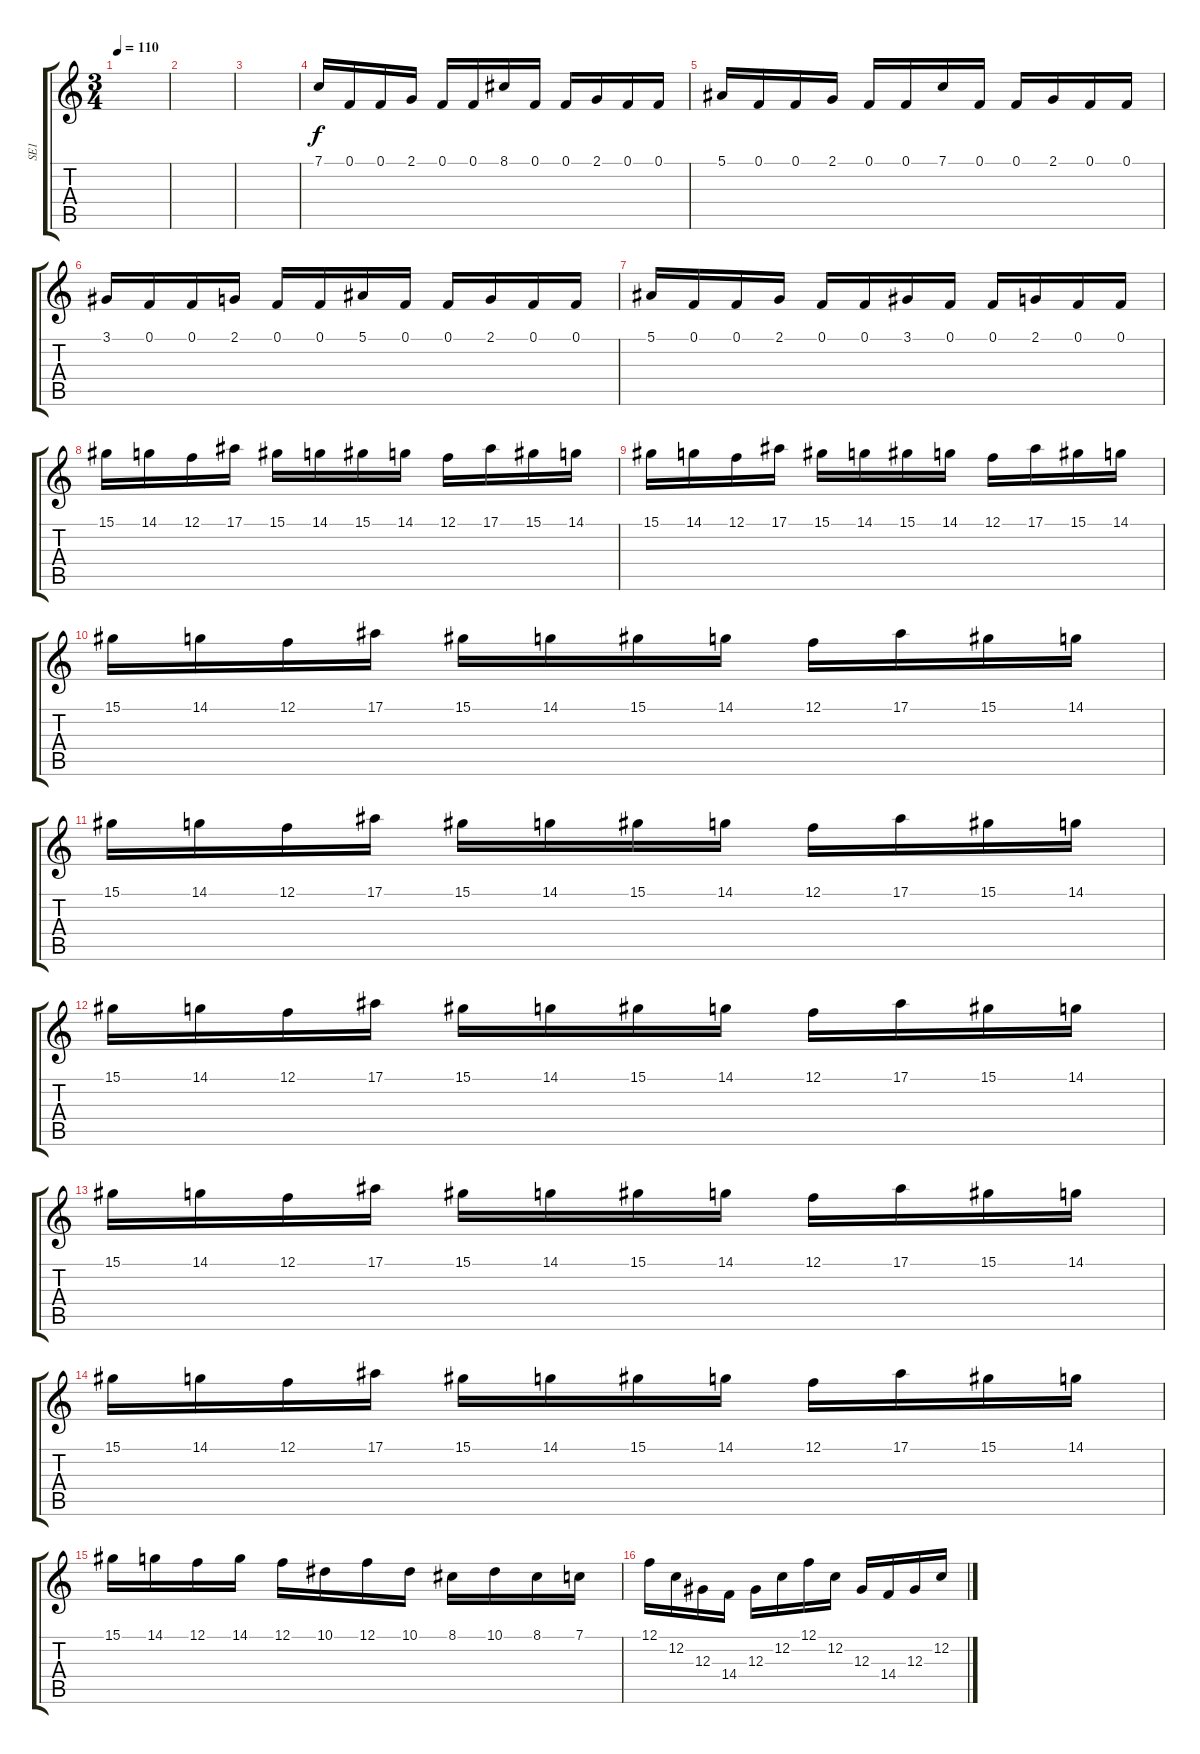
\track ("SE1" "SE1") {instrument stringensemble1}
\staff {score tabs}
\tuning (F4 C4 Ab3 Eb3 Bb2 F2) {hide}
\ts (3 4)
\tempo 110
\clef g2
\ks c
|
|
|
7.1.16 0.1.16 0.1.16 2.1.16 0.1.16 0.1.16 8.1.16 0.1.16 0.1.16 2.1.16 0.1.16 0.1.16 |
5.1.16 0.1.16 0.1.16 2.1.16 0.1.16 0.1.16 7.1.16 0.1.16 0.1.16 2.1.16 0.1.16 0.1.16 |
3.1.16 0.1.16 0.1.16 2.1.16 0.1.16 0.1.16 5.1.16 0.1.16 0.1.16 2.1.16 0.1.16 0.1.16 |
5.1.16 0.1.16 0.1.16 2.1.16 0.1.16 0.1.16 3.1.16 0.1.16 0.1.16 2.1.16 0.1.16 0.1.16 |
15.1.16 14.1.16 12.1.16 17.1.16 15.1.16 14.1.16 15.1.16 14.1.16 12.1.16 17.1.16 15.1.16 14.1.16 |
15.1.16 14.1.16 12.1.16 17.1.16 15.1.16 14.1.16 15.1.16 14.1.16 12.1.16 17.1.16 15.1.16 14.1.16 |
15.1.16 14.1.16 12.1.16 17.1.16 15.1.16 14.1.16 15.1.16 14.1.16 12.1.16 17.1.16 15.1.16 14.1.16 |
15.1.16 14.1.16 12.1.16 17.1.16 15.1.16 14.1.16 15.1.16 14.1.16 12.1.16 17.1.16 15.1.16 14.1.16 |
15.1.16 14.1.16 12.1.16 17.1.16 15.1.16 14.1.16 15.1.16 14.1.16 12.1.16 17.1.16 15.1.16 14.1.16 |
15.1.16 14.1.16 12.1.16 17.1.16 15.1.16 14.1.16 15.1.16 14.1.16 12.1.16 17.1.16 15.1.16 14.1.16 |
15.1.16 14.1.16 12.1.16 17.1.16 15.1.16 14.1.16 15.1.16 14.1.16 12.1.16 17.1.16 15.1.16 14.1.16 |
15.1.16 14.1.16 12.1.16 14.1.16 12.1.16 10.1.16 12.1.16 10.1.16 8.1.16 10.1.16 8.1.16 7.1.16 |
12.1.16 12.2.16 12.3.16 14.4.16 12.3.16 12.2.16 12.1.16 12.2.16 12.3.16 14.4.16 12.3.16 12.2.16
